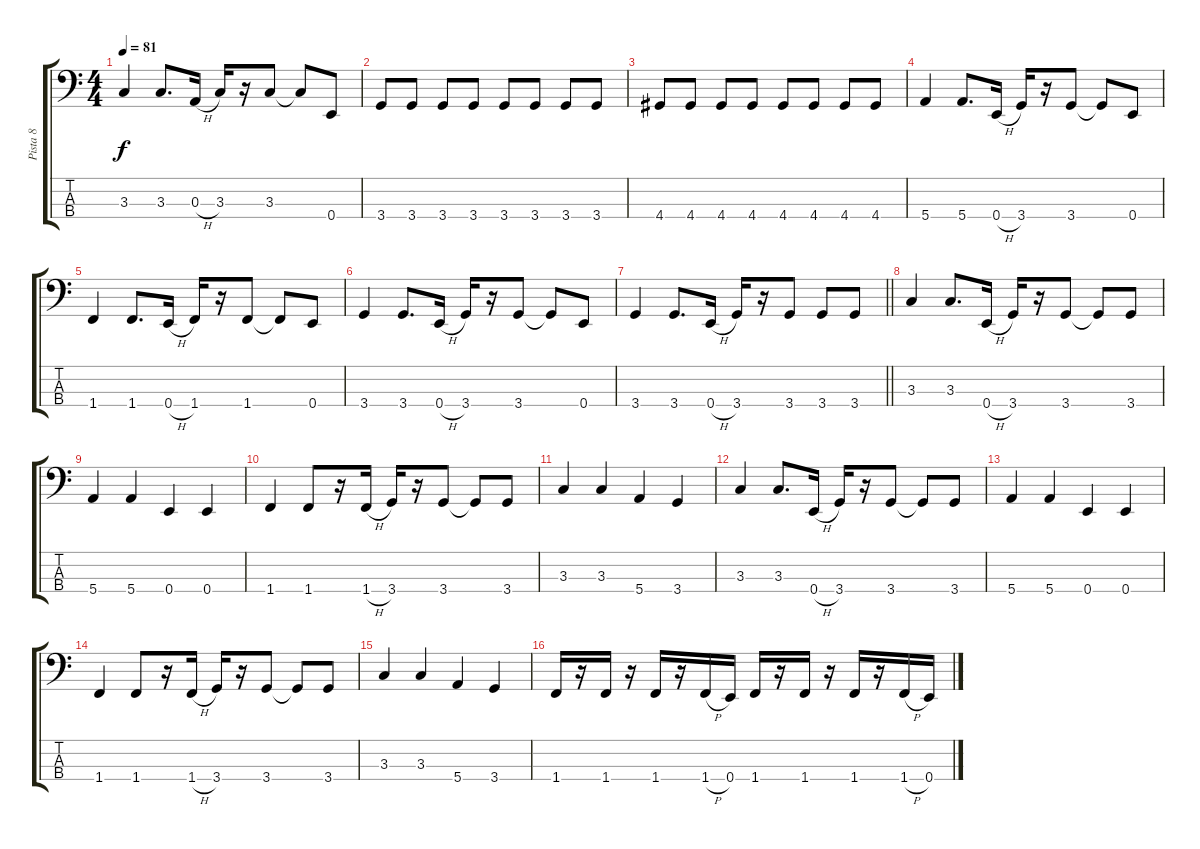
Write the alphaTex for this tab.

\track ("Pista 8" "Pista 8") {instrument electricbassfinger}
\staff {score tabs}
\tuning (G2 D2 A1 E1) {hide}
\ts (4 4)
\tempo 81
\clef f4
\ks c
3.3.4{dy f} 3.3.8{d} 0.3{h}.16 3.3.16 r.16 3.3.8 3.3{t}.8 0.4.8 |
3.4.8 3.4.8 3.4.8 3.4.8 3.4.8 3.4.8 3.4.8 3.4.8 |
4.4.8 4.4.8 4.4.8 4.4.8 4.4.8 4.4.8 4.4.8 4.4.8 |
5.4.4 5.4.8{d} 0.4{h}.16 3.4.16 r.16 3.4.8 3.4{t}.8 0.4.8 |
1.4.4 1.4.8{d} 0.4{h}.16 1.4.16 r.16 1.4.8 1.4{t}.8 0.4.8 |
3.4.4 3.4.8{d} 0.4{h}.16 3.4.16 r.16 3.4.8 3.4{t}.8 0.4.8 |
\barLineRight lightlight
3.4.4 3.4.8{d} 0.4{h}.16 3.4.16 r.16 3.4.8 3.4.8 3.4.8 |
3.3.4 3.3.8{d} 0.4{h}.16 3.4.16 r.16 3.4.8 3.4{t}.8 3.4.8 |
5.4.4 5.4.4 0.4.4 0.4.4 |
1.4.4 1.4.8 r.16 1.4{h}.16 3.4.16 r.16 3.4.8 3.4{t}.8 3.4.8 |
3.3.4 3.3.4 5.4.4 3.4.4 |
3.3.4 3.3.8{d} 0.4{h}.16 3.4.16 r.16 3.4.8 3.4{t}.8 3.4.8 |
5.4.4 5.4.4 0.4.4 0.4.4 |
1.4.4 1.4.8 r.16 1.4{h}.16 3.4.16 r.16 3.4.8 3.4{t}.8 3.4.8 |
3.3.4 3.3.4 5.4.4 3.4.4 |
1.4.16 r.16 1.4.16 r.16 1.4.16 r.16 1.4{h}.16 0.4.16 1.4.16 r.16 1.4.16 r.16 1.4.16 r.16 1.4{h}.16 0.4.16
